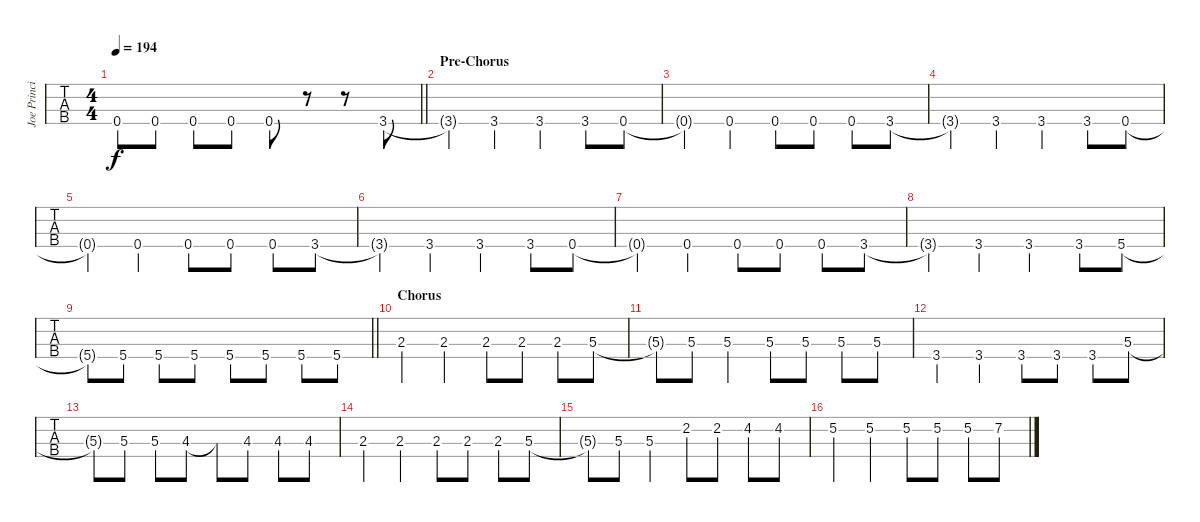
\track ("Joe Principe - Bass" "Joe Princi") {instrument electricbassfinger}
\staff {tabs}
\tuning (Gb2 Db2 Ab1 Eb1) {hide}
\ts (4 4)
\tempo 194
\clef f4
\barLineRight lightlight
\ks c
0.4{t}.8{dy f} 0.4.8 0.4.8 0.4.8 0.4.8 r.8 r.8 3.4.8 |
\section ("" "Pre-Chorus")
3.4{t}.4 3.4.4 3.4.4 3.4.8 0.4.8 |
0.4{t}.4 0.4.4 0.4.8 0.4.8 0.4.8 3.4.8 |
3.4{t}.4 3.4.4 3.4.4 3.4.8 0.4.8 |
0.4{t}.4 0.4.4 0.4.8 0.4.8 0.4.8 3.4.8 |
3.4{t}.4 3.4.4 3.4.4 3.4.8 0.4.8 |
0.4{t}.4 0.4.4 0.4.8 0.4.8 0.4.8 3.4.8 |
3.4{t}.4 3.4.4 3.4.4 3.4.8 5.4.8 |
\barLineRight lightlight
5.4{t}.8 5.4.8 5.4.8 5.4.8 5.4.8 5.4.8 5.4.8 5.4.8 |
\section ("" "Chorus")
2.3.4 2.3.4 2.3.8 2.3.8 2.3.8 5.3.8 |
5.3{t}.8 5.3.8 5.3.4 5.3.8 5.3.8 5.3.8 5.3.8 |
3.4.4 3.4.4 3.4.8 3.4.8 3.4.8 5.3.8 |
5.3{t}.8 5.3.8 5.3.8 4.3.8 4.3{t}.8 4.3.8 4.3.8 4.3.8 |
2.3.4 2.3.4 2.3.8 2.3.8 2.3.8 5.3.8 |
5.3{t}.8 5.3.8 5.3.4 2.2.8 2.2.8 4.2.8 4.2.8 |
5.2.4 5.2.4 5.2.8 5.2.8 5.2.8 7.2.8
